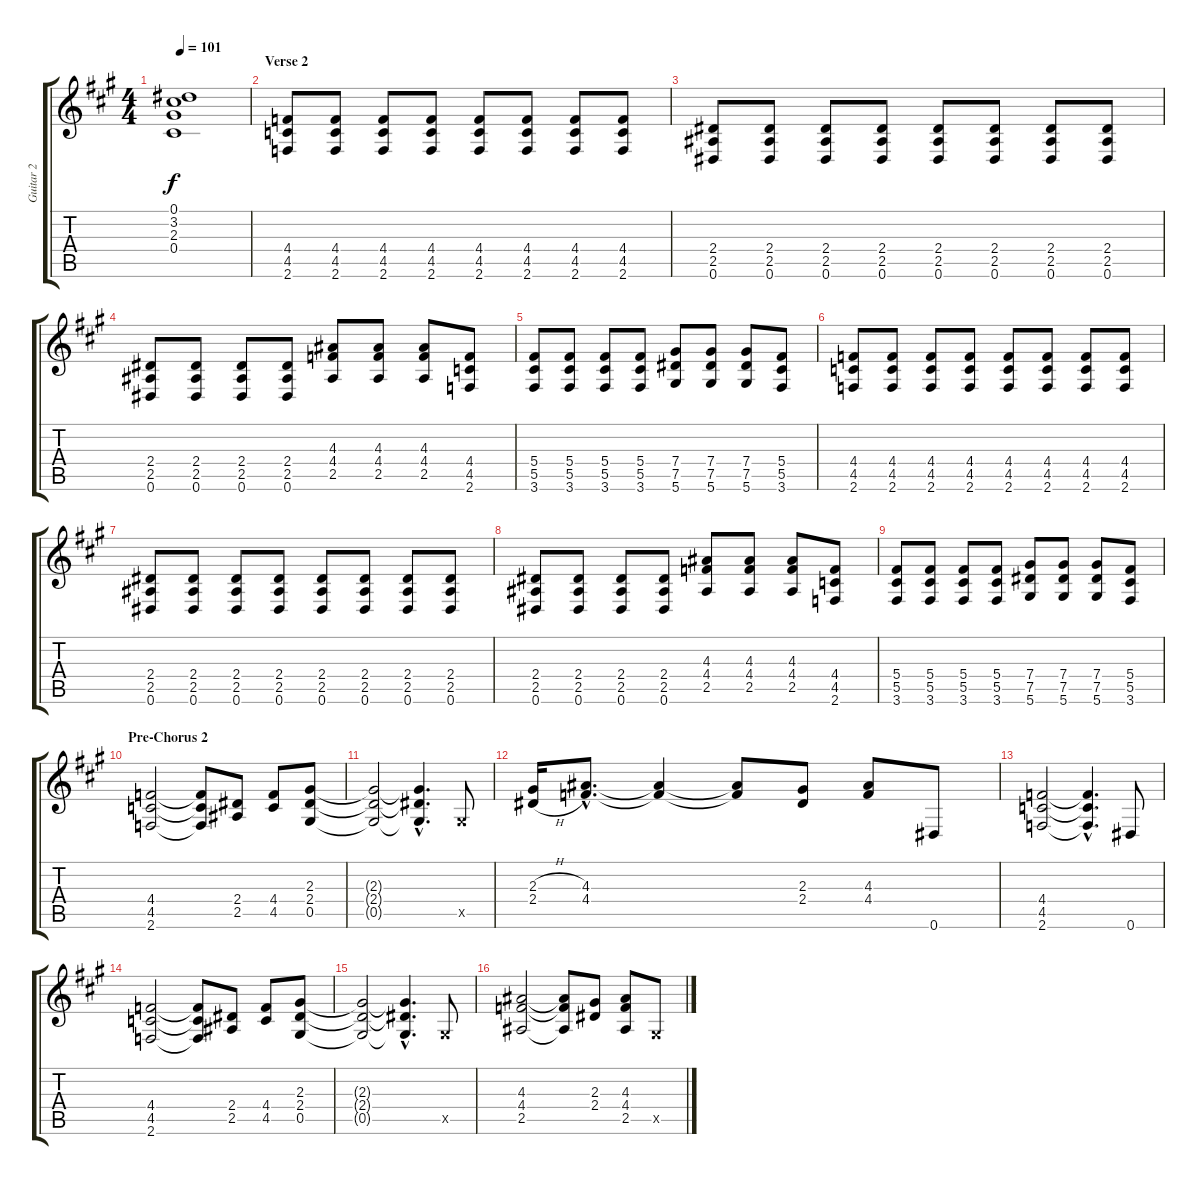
\track ("Guitar 2" "Guitar 2") {instrument distortionguitar}
\staff {score tabs}
\tuning (Eb4 Bb3 Gb3 Db3 Ab2 Eb2) {hide}
\ts (4 4)
\tempo 101
\clef g2
\ks a
(0.1 3.2 2.3 0.4).1{dy f} |
\section ("" "Verse 2")
(4.4 4.5 2.6).8 (4.4 4.5 2.6).8 (4.4 4.5 2.6).8 (4.4 4.5 2.6).8 (4.4 4.5 2.6).8 (4.4 4.5 2.6).8 (4.4 4.5 2.6).8 (4.4 4.5 2.6).8 |
(2.4 2.5 0.6).8 (2.4 2.5 0.6).8 (2.4 2.5 0.6).8 (2.4 2.5 0.6).8 (2.4 2.5 0.6).8 (2.4 2.5 0.6).8 (2.4 2.5 0.6).8 (2.4 2.5 0.6).8 |
(2.4 2.5 0.6).8 (2.4 2.5 0.6).8 (2.4 2.5 0.6).8 (2.4 2.5 0.6).8 (4.3 4.4 2.5).8 (4.3 4.4 2.5).8 (4.3 4.4 2.5).8 (4.4 4.5 2.6).8 |
(5.4 5.5 3.6).8 (5.4 5.5 3.6).8 (5.4 5.5 3.6).8 (5.4 5.5 3.6).8 (7.4 7.5 5.6).8 (7.4 7.5 5.6).8 (7.4 7.5 5.6).8 (5.4 5.5 3.6).8 |
(4.4 4.5 2.6).8 (4.4 4.5 2.6).8 (4.4 4.5 2.6).8 (4.4 4.5 2.6).8 (4.4 4.5 2.6).8 (4.4 4.5 2.6).8 (4.4 4.5 2.6).8 (4.4 4.5 2.6).8 |
(2.4 2.5 0.6).8 (2.4 2.5 0.6).8 (2.4 2.5 0.6).8 (2.4 2.5 0.6).8 (2.4 2.5 0.6).8 (2.4 2.5 0.6).8 (2.4 2.5 0.6).8 (2.4 2.5 0.6).8 |
(2.4 2.5 0.6).8 (2.4 2.5 0.6).8 (2.4 2.5 0.6).8 (2.4 2.5 0.6).8 (4.3 4.4 2.5).8 (4.3 4.4 2.5).8 (4.3 4.4 2.5).8 (4.4 4.5 2.6).8 |
(5.4 5.5 3.6).8 (5.4 5.5 3.6).8 (5.4 5.5 3.6).8 (5.4 5.5 3.6).8 (7.4 7.5 5.6).8 (7.4 7.5 5.6).8 (7.4 7.5 5.6).8 (5.4 5.5 3.6).8 |
\section ("" "Pre-Chorus 2")
(4.4 4.5 2.6).2 (4.4{t} 4.5{t} 2.6{t}).8 (2.4 2.5).8 (4.4 4.5).8 (2.3 2.4 0.5).8 |
(2.3{t} 2.4{t} 0.5{t}).2 (2.3{hac t} 2.4{hac t} 0.5{hac t}).4{d} 0.5{x}.8 |
(2.3{h} 2.4{h}).16 (4.3{hac} 4.4{hac}).8{d} (4.3{t} 4.4{t}).4 (4.3{t} 4.4{t}).8 (2.3 2.4).8 (4.3 4.4).8 0.6.8 |
(4.4 4.5 2.6).2 (4.4{hac t} 4.5{hac t} 2.6{hac t}).4{d} 0.6.8 |
(4.4 4.5 2.6).2 (4.4{t} 4.5{t} 2.6{t}).8 (2.4 2.5).8 (4.4 4.5).8 (2.3 2.4 0.5).8 |
(2.3{t} 2.4{t} 0.5{t}).2 (2.3{hac t} 2.4{hac t} 0.5{hac t}).4{d} 0.5{x}.8 |
(4.3 4.4 2.5).2 (4.3{t} 4.4{t} 2.5{t}).8 (2.3 2.4).8 (4.3 4.4 2.5).8 0.5{x}.8
